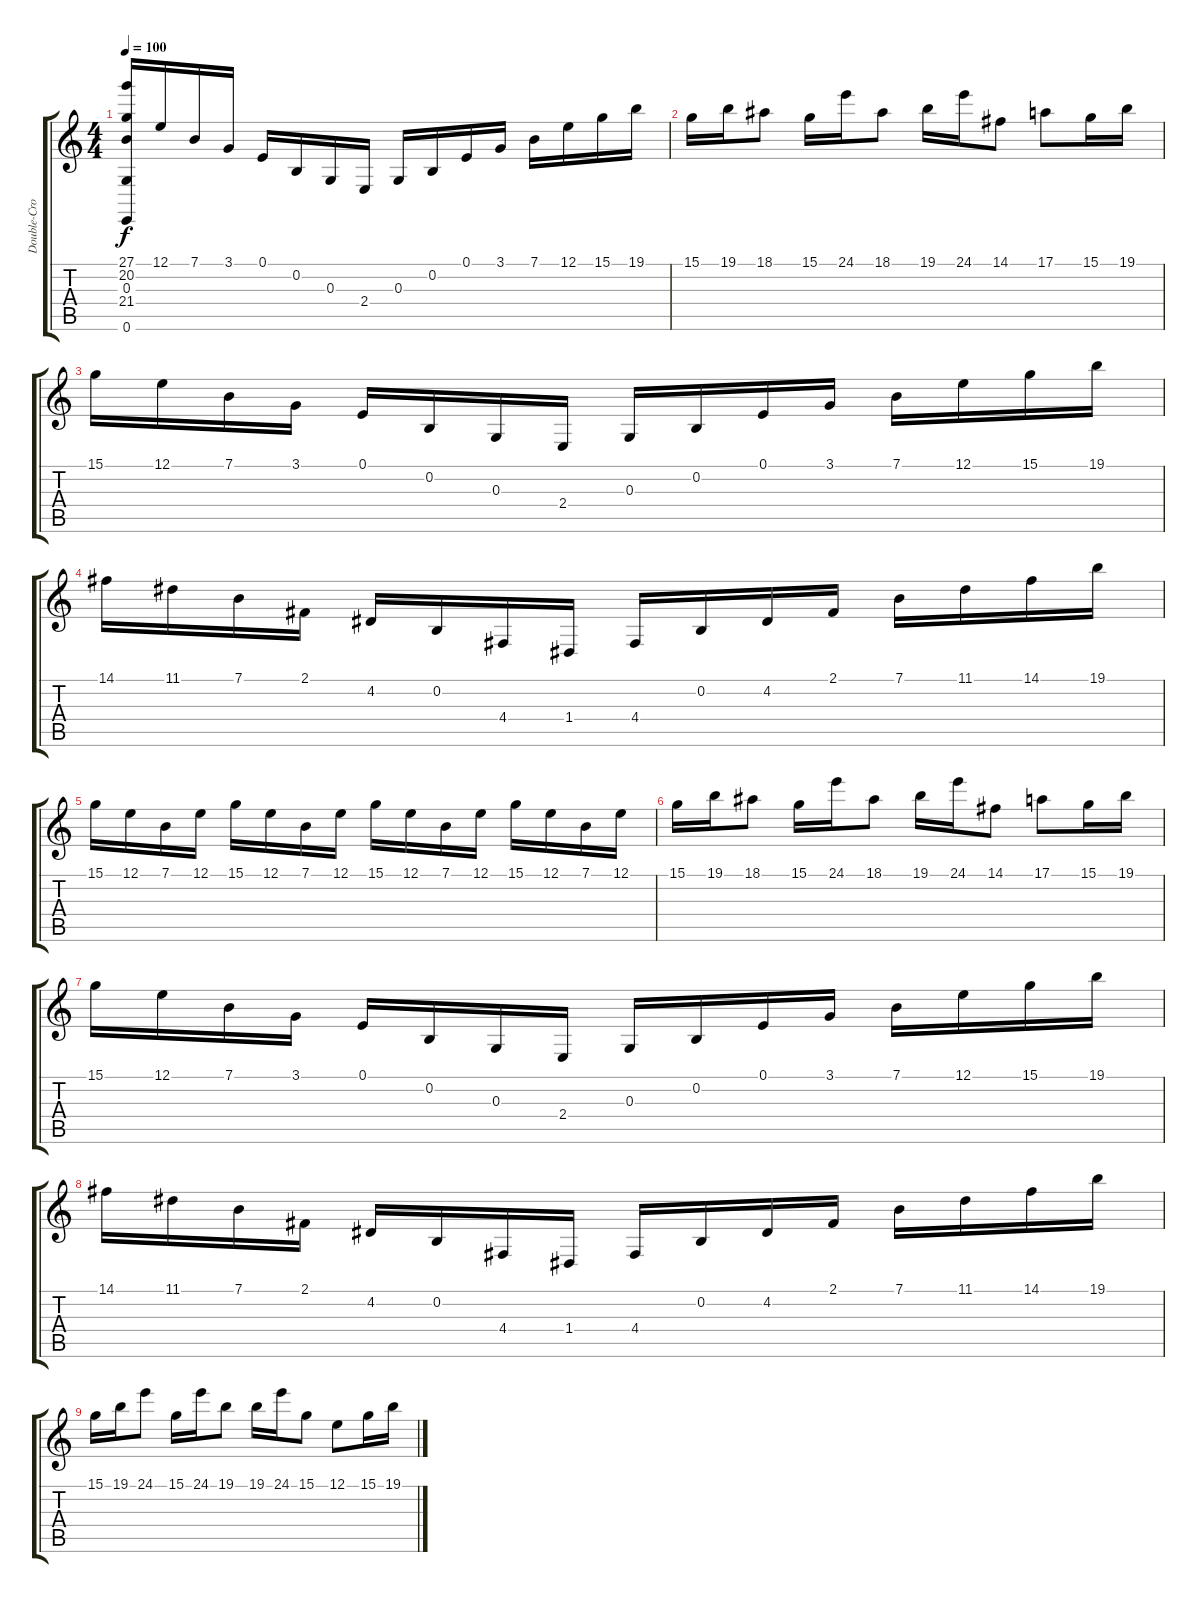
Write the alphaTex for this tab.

\track ("Double-Croche" "Double-Cro") {instrument cello}
\staff {score tabs}
\tuning (E4 B3 G3 D3 A2 E2) {hide}
\ts (4 4)
\tempo 100
\clef g2
\ks c
(27.1 20.2 0.3 21.4 0.6).16{dy f instrument cello} 12.1.16 7.1.16 3.1.16 0.1.16 0.2.16 0.3.16 2.4.16 0.3.16 0.2.16 0.1.16 3.1.16 7.1.16 12.1.16 15.1.16 19.1.16 |
15.1.16 19.1.16 18.1.8 15.1.16 24.1.16 18.1.8 19.1.16 24.1.16 14.1.8 17.1.8 15.1.16 19.1.16 |
15.1.16 12.1.16 7.1.16 3.1.16 0.1.16 0.2.16 0.3.16 2.4.16 0.3.16 0.2.16 0.1.16 3.1.16 7.1.16 12.1.16 15.1.16 19.1.16 |
14.1.16 11.1.16 7.1.16 2.1.16 4.2.16 0.2.16 4.4.16 1.4.16 4.4.16 0.2.16 4.2.16 2.1.16 7.1.16 11.1.16 14.1.16 19.1.16 |
15.1.16 12.1.16 7.1.16 12.1.16 15.1.16 12.1.16 7.1.16 12.1.16 15.1.16 12.1.16 7.1.16 12.1.16 15.1.16 12.1.16 7.1.16 12.1.16 |
15.1.16 19.1.16 18.1.8 15.1.16 24.1.16 18.1.8 19.1.16 24.1.16 14.1.8 17.1.8 15.1.16 19.1.16 |
15.1.16 12.1.16 7.1.16 3.1.16 0.1.16 0.2.16 0.3.16 2.4.16 0.3.16 0.2.16 0.1.16 3.1.16 7.1.16 12.1.16 15.1.16 19.1.16 |
14.1.16 11.1.16 7.1.16 2.1.16 4.2.16 0.2.16 4.4.16 1.4.16 4.4.16 0.2.16 4.2.16 2.1.16 7.1.16 11.1.16 14.1.16 19.1.16 |
15.1.16 19.1.16 24.1.8 15.1.16 24.1.16 19.1.8 19.1.16 24.1.16 15.1.8 12.1.8 15.1.16 19.1.16
